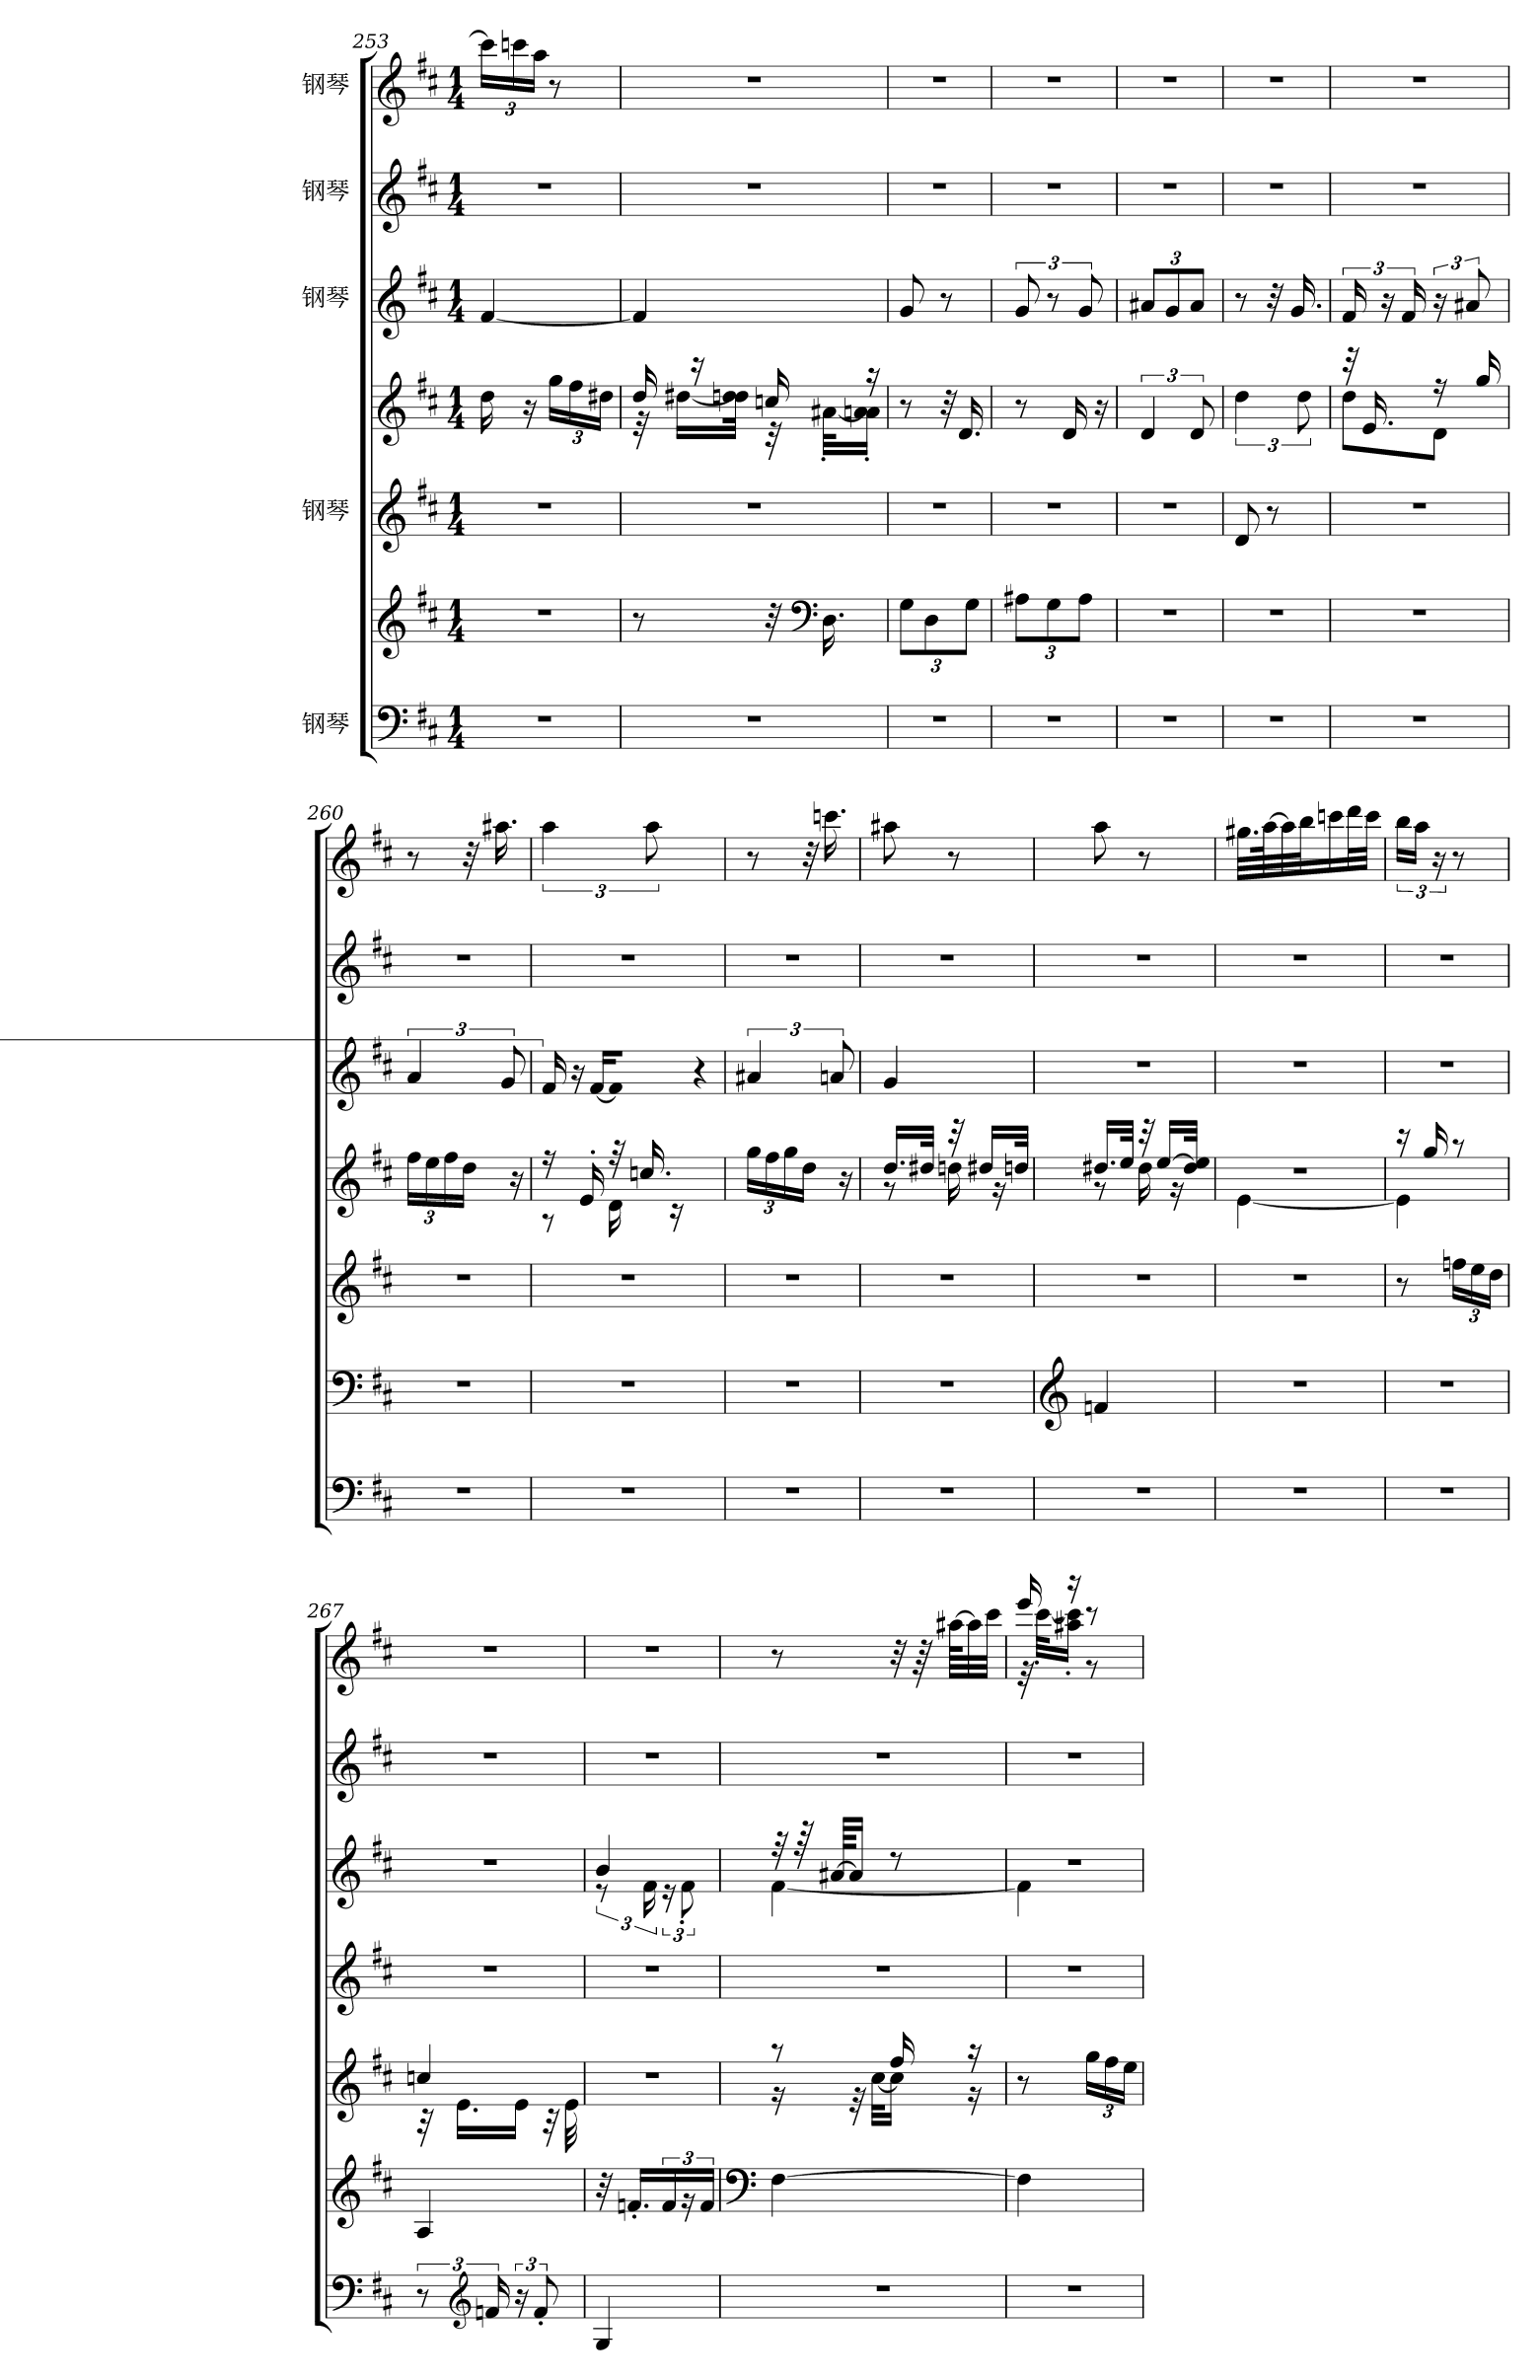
**kern	**kern	**kern	**kern	**kern	**kern	**kern
*part5	*part5	*part4	*part4	*part3	*part2	*part1
*staff7	*staff6	*staff5	*staff4	*staff3	*staff2	*staff1
*I"钢琴	*	*I"钢琴	*	*I"钢琴	*I"钢琴	*I"钢琴
*clefF4	*clefG2	*clefG2	*clefG2	*clefG2	*clefG2	*clefG2
*k[f#c#]	*k[f#c#]	*k[f#c#]	*k[f#c#]	*k[f#c#]	*k[f#c#]	*k[f#c#]
*M1/4	*M1/4	*M1/4	*M1/4	*M1/4	*M1/4	*M1/4
*	*	*	*	*	*	*Xbrackettup
=253	=253	=253	=253	=253	=253	=253
4r	4r	4r	16dd\	[4f#/	4r	24ccc\LL]
.	.	.	.	.	.	24cccn\
.	.	.	16r	.	.	.
.	.	.	.	.	.	24aa\JJ
*	*	*	*Xbrackettup	*	*	*
.	.	.	24gg\LL	.	.	8r
.	.	.	24ff#\	.	.	.
.	.	.	24dd#X\JJ	.	.	.
=254	=254	=254	=254	=254	=254	=254
*	*	*	*^	*	*	*
4r	8r	4r	16dd/	32r	4f#/]	4r	4r
.	.	.	.	[16dd#X\LL	.	.	.
.	.	.	16r	.	.	.	.
.	.	.	.	32ddn\ 32dd#\]JJk	.	.	.
.	32r	.	16ccn/	32r	.	.	.
*	*clefF4	*	*	*	*	*	*
.	16.D\	.	.	[32a#X'\KLL	.	.	.
.	.	.	16r	16an\' 16a#\]'JJ	.	.	.
*	*	*	*v	*v	*	*	*
!!LO:PB:g=z
=255	=255	=255	=255	=255	=255	=255
*	*Xbrackettup	*	*	*	*	*
4r	12G\L	4r	8r	8g/	4r	4r
.	12D\	.	.	.	.	.
.	.	.	32r	8r	.	.
.	.	.	16.d/	.	.	.
.	12G\J	.	.	.	.	.
=256	=256	=256	=256	=256	=256	=256
4r	12A#X\L	4r	8r	12g/	4r	4r
.	12G\	.	.	12r	.	.
.	.	.	16d/	.	.	.
.	12A#\J	.	.	12g/	.	.
.	.	.	16r	.	.	.
=257	=257	=257	=257	=257	=257	=257
*	*	*	*brackettup	*Xbrackettup	*	*
4r	4r	4r	6d/	12a#X/L	4r	4r
.	.	.	.	12g/	.	.
.	.	.	12d/	12a#/J	.	.
=258	=258	=258	=258	=258	=258	=258
4r	4r	8d/	6dd\	8r	4r	4r
.	.	8r	.	32r	.	.
.	.	.	.	16.g/	.	.
.	.	.	12dd\	.	.	.
=259	=259	=259	=259	=259	=259	=259
*	*	*	*^	*	*	*
*	*	*	*	*	*brackettup	*	*
4r	4r	4r	32r	8dd\L	24f#/	4r	4r
.	.	.	16.e/	.	.	.	.
.	.	.	.	.	24r	.	.
.	.	.	.	.	24f#/	.	.
.	.	.	16r	8d\J	24r	.	.
.	.	.	.	.	12a#X/	.	.
.	.	.	16gg/	.	.	.	.
*	*	*	*v	*v	*	*	*
=260	=260	=260	=260	=260	=260	=260
*	*	*	*Xbrackettup	*	*	*
4r	4r	4r	24ff#\LL	6a/	4r	8r
.	.	.	24ee\	.	.	.
.	.	.	24ff#\	.	.	.
.	.	.	16dd\JJ	.	.	32r
.	.	.	.	.	.	16.aa#X\
.	.	.	.	12g/	.	.
.	.	.	16r	.	.	.
!!LO:PB:g=z
=261	=261	=261	=261	=261	=261	=261
*	*	*	*^	*	*	*
*	*	*	*	*	*	*	*brackettup
4r	4r	4r	16r	8r	24f#/	4r	6aa\
.	.	.	.	.	24r	.	.
.	.	.	16e'/	.	.	.	.
.	.	.	.	.	[24f#/LL	.	.
.	.	.	32r	16d\	16f#/JJ]	.	.
.	.	.	16.ccn/	.	.	.	.
.	.	.	.	.	.	.	12aa\
.	.	.	.	16r	16r	.	.
*	*	*	*v	*v	*	*	*
=262	=262	=262	=262	=262	=262	=262
4r	4r	4r	24gg\LL	6a#X/	4r	8r
.	.	.	24ff#\	.	.	.
.	.	.	24gg\	.	.	.
.	.	.	16dd\JJ	.	.	32r
.	.	.	.	.	.	16.cccn\
.	.	.	.	12an/	.	.
.	.	.	16r	.	.	.
=263	=263	=263	=263	=263	=263	=263
*	*	*	*^	*	*	*
4r	4r	4r	16.dd/LL	8r	4g/	4r	8aa#X\
.	.	.	32dd#X/JJk	.	.	.	.
.	.	.	32r	16ddn\	.	.	8r
.	.	.	16dd#X/LL	.	.	.	.
.	.	.	.	16r	.	.	.
.	.	.	32ddn/JJk	.	.	.	.
=264	=264	=264	=264	=264	=264	=264	=264
*	*clefG2	*	*	*	*	*	*
4r	4fn/	4r	16.dd#X/LL	8r	4r	4r	8aa\
.	.	.	32ee/JJk	.	.	.	.
.	.	.	32r	16dd#\	.	.	8r
.	.	.	[16ee/LL	.	.	.	.
.	.	.	.	16r	.	.	.
.	.	.	32dd#/ 32ee/]JJk	.	.	.	.
!!LO:PB:g=z
=265	=265	=265	=265	=265	=265	=265	=265
4r	4r	4r	4r	[4e\	4r	4r	32.gg#X\LLL
.	.	.	.	.	.	.	[64aa\K
.	.	.	.	.	.	.	32aa\]
.	.	.	.	.	.	.	32bb\J
.	.	.	.	.	.	.	16cccn\
.	.	.	.	.	.	.	32ddd\L
.	.	.	.	.	.	.	32ccc\JJJ
=266	=266	=266	=266	=266	=266	=266	=266
4r	4r	8r	16r	4e\]	4r	4r	24bb\LL
.	.	.	.	.	.	.	24aa\JJ
.	.	.	16gg/	.	.	.	.
.	.	.	.	.	.	.	24r
*	*	*Xbrackettup	*	*	*	*	*
.	.	24ffn\LL	8r	.	.	.	8r
.	.	24ee\	.	.	.	.	.
.	.	24dd\JJ	.	.	.	.	.
*	*	*	*v	*v	*	*	*
=267	=267	=267	=267	=267	=267	=267
*	*	*^	*	*	*	*
12r	4A/	4ccn/	32r	4r	4r	4r	4r
.	.	.	16.e\LL	.	.	.	.
*clefG2	*	*	*	*	*	*	*
24fn/	.	.	.	.	.	.	.
24r	.	.	16e\JJ	.	.	.	.
12f'/	.	.	.	.	.	.	.
.	.	.	32r	.	.	.	.
.	.	.	32e\	.	.	.	.
*	*	*v	*v	*	*	*	*
=268	=268	=268	=268	=268	=268	=268
*	*	*	*	*^	*	*
4G/	32r	4r	4r	4b/	12r	4r	4r
.	16.fn'/LL	.	.	.	.	.	.
.	.	.	.	.	24f#\	.	.
*	*brackettup	*	*	*	*	*	*
.	24f/JJ	.	.	.	24r	.	.
.	24r	.	.	.	12f#'\	.	.
.	24f/	.	.	.	.	.	.
!!LO:PB:g=z
=269	=269	=269	=269	=269	=269	=269	=269
*	*clefF4	*	*	*	*	*	*
*	*	*^	*	*	*	*	*
4r	[4F#\	8r	16r	4r	32r	[4f#\	4r	8r
.	.	.	.	.	64r	.	.	.
.	.	.	.	.	[64a#X/KKLL	.	.	.
.	.	.	32r	.	16a#/JJ]	.	.	.
.	.	.	[32cc#\KLL	.	.	.	.	.
.	.	16ff#/	16cc#\JJ]	.	8r	.	.	32r
.	.	.	.	.	.	.	.	64r
.	.	.	.	.	.	.	.	[64aa#X\KLLL
.	.	16r	16r	.	.	.	.	32aa#\]
.	.	.	.	.	.	.	.	32ccc#\JJJ
*	*	*v	*v	*	*	*	*	*
=270	=270	=270	=270	=270	=270	=270	=270
*	*	*	*	*	*	*	*^
4r	4F#\]	8r	4r	4r	4f#\]	4r	16eee/	32r
.	.	.	.	.	.	.	.	[32ccc#'\KLL
.	.	.	.	.	.	.	16r	16aa#X\' 16ccc#\]'JJ
.	.	24gg\LL	.	.	.	.	8r	8r
.	.	24ff#\	.	.	.	.	.	.
.	.	24ee\JJ	.	.	.	.	.	.
*	*	*	*	*v	*v	*	*v	*v
=	=	=	=	=	=	=
*-	*-	*-	*-	*-	*-	*-
